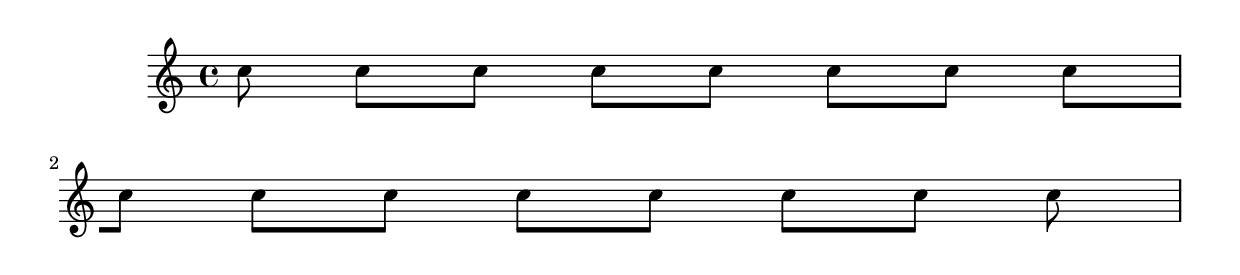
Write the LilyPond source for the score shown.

%% Do not edit this file; it is auto-generated from LSR http://lsr.dsi.unimi.it
%% This file is in the public domain.
\version "2.13.1"

\header {
  lsrtags = "rhythms"

%% Translation of GIT committish: 151f1bb8c0aae8294e62d0470246ee1019aedfbc
  texidoces = "
Normalmente están prohibidos los saltos de línea si las barras
atraviesan las líneas divisorias.  Se puede cambiar este
comportamiento como se muestra aquí:

"
  doctitle = "Barras que atraviesan saltos de línea"
  
%% Translation of GIT committish: 6ce7f350682dfa99af97929be1dec6b9f1cbc01a
  
texidocde = "
Zeilenumbrüche sind normalerweise während Balken verboten.  Das kann geändert
werden.

"
  doctitlede = "Balken über Zeilenumbrüche"


%% Translation of GIT committish: b3196fadd8f42d05ba35e8ac42f7da3caf8a3079
  
  texidocfr = "
Il est normalement impensable qu'un saut de ligne tombe au milieu d'une
ligature.  LilyPond permet néanmoins de l'obtenir.

"
  doctitlefr = "Ligature au moment d'un saut de ligne"

  texidoc = "
Line breaks are normally forbidden when beams cross bar lines. This
behavior can be changed as shown: 

"
  doctitle = "Beams across line breaks"
} % begin verbatim

\relative c'' {
  \override Beam #'breakable = ##t
  c8 c[ c] c[ c] c[ c] c[ \break  
  c8] c[ c] c[ c] c[ c] c
}


